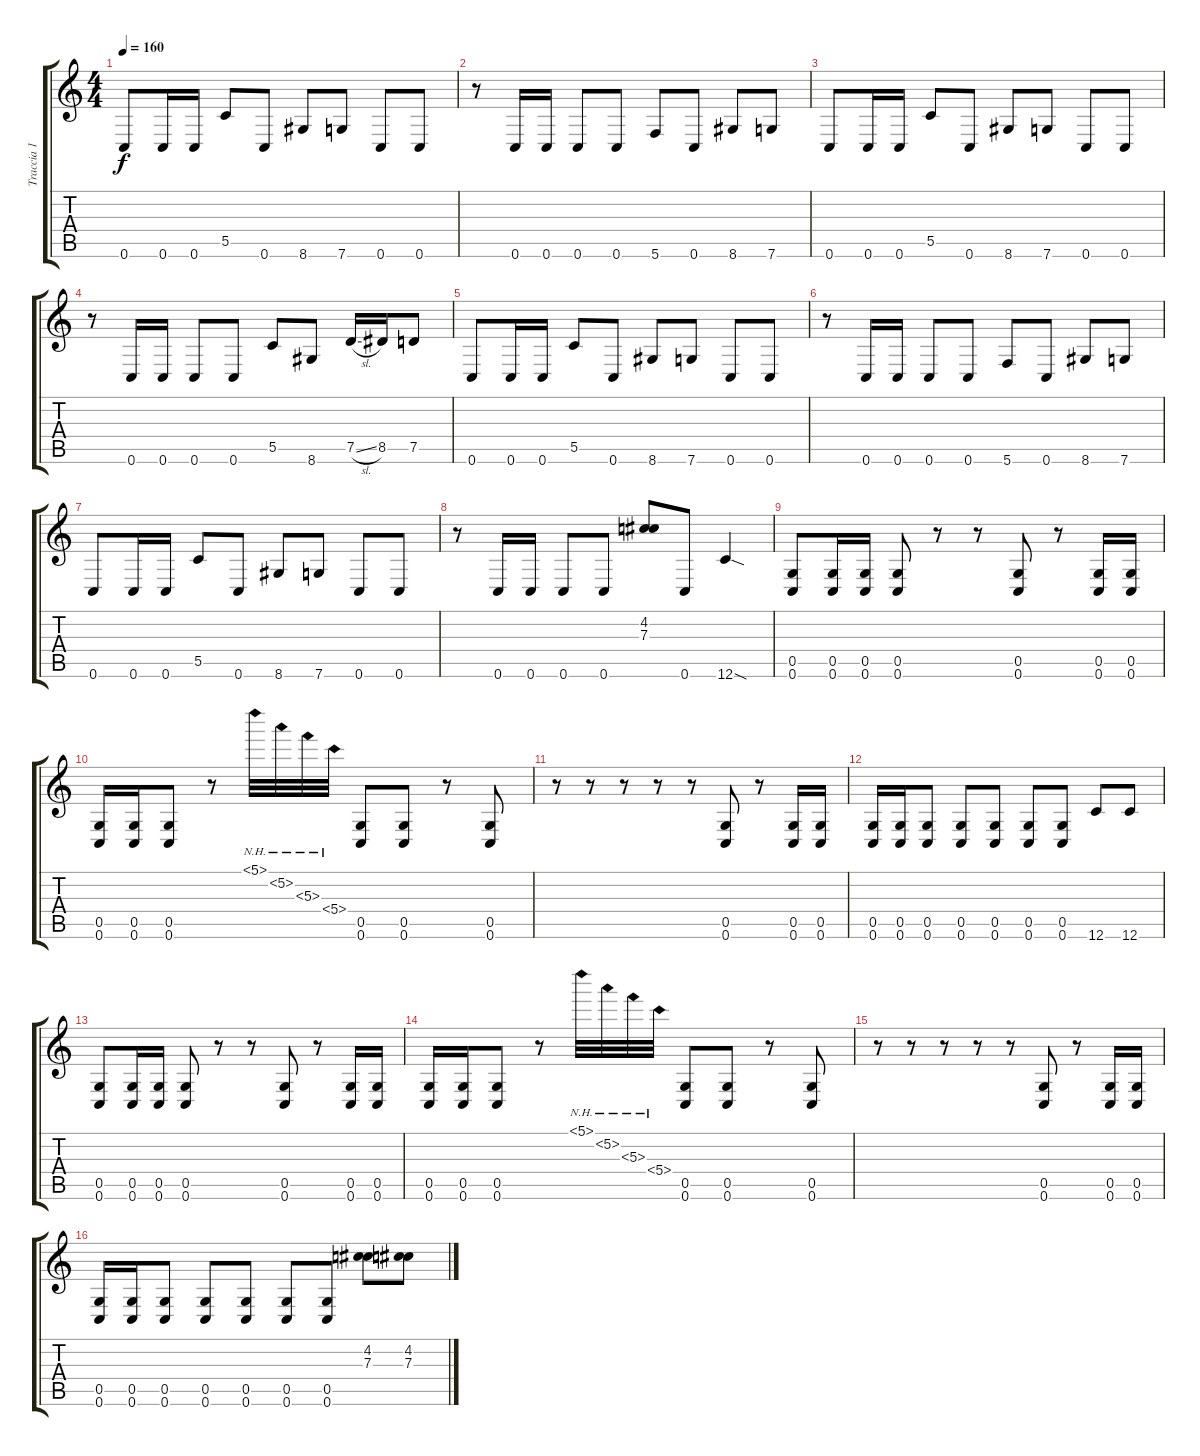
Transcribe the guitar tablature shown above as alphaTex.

\track ("Traccia 1" "Traccia 1") {instrument distortionguitar}
\staff {score tabs}
\tuning (D4 A3 F3 C3 G2 C2) {hide}
\ts (4 4)
\tempo 160
\clef g2
\ks c
0.6.8{dy f} 0.6.16 0.6.16 5.5.8 0.6.8 8.6.8 7.6.8 0.6.8 0.6.8 |
r.8 0.6.16 0.6.16 0.6.8 0.6.8 5.6.8 0.6.8 8.6.8 7.6.8 |
0.6.8 0.6.16 0.6.16 5.5.8 0.6.8 8.6.8 7.6.8 0.6.8 0.6.8 |
r.8 0.6.16 0.6.16 0.6.8 0.6.8 5.5.8 8.6.8 7.5{sl}.16 8.5.16 7.5.8 |
0.6.8 0.6.16 0.6.16 5.5.8 0.6.8 8.6.8 7.6.8 0.6.8 0.6.8 |
r.8 0.6.16 0.6.16 0.6.8 0.6.8 5.6.8 0.6.8 8.6.8 7.6.8 |
0.6.8 0.6.16 0.6.16 5.5.8 0.6.8 8.6.8 7.6.8 0.6.8 0.6.8 |
r.8 0.6.16 0.6.16 0.6.8 0.6.8 (4.2 7.3).8 0.6.8 12.6{sod}.4 |
(0.5 0.6).8 (0.5 0.6).16 (0.5 0.6).16 (0.5 0.6).8 r.8 r.8 (0.5 0.6).8 r.8 (0.5 0.6).16 (0.5 0.6).16 |
(0.5 0.6).16 (0.5 0.6).16 (0.5 0.6).8 r.8 5.1{nh}.32 5.2{nh}.32 5.3{nh}.32 5.4{nh}.32 (0.5 0.6).8 (0.5 0.6).8 r.8 (0.5 0.6).8 |
r.8 r.8 r.8 r.8 r.8 (0.5 0.6).8 r.8 (0.5 0.6).16 (0.5 0.6).16 |
(0.5 0.6).16 (0.5 0.6).16 (0.5 0.6).8 (0.5 0.6).8 (0.5 0.6).8 (0.5 0.6).8 (0.5 0.6).8 12.6.8 12.6.8 |
(0.5 0.6).8 (0.5 0.6).16 (0.5 0.6).16 (0.5 0.6).8 r.8 r.8 (0.5 0.6).8 r.8 (0.5 0.6).16 (0.5 0.6).16 |
(0.5 0.6).16 (0.5 0.6).16 (0.5 0.6).8 r.8 5.1{nh}.32 5.2{nh}.32 5.3{nh}.32 5.4{nh}.32 (0.5 0.6).8 (0.5 0.6).8 r.8 (0.5 0.6).8 |
r.8 r.8 r.8 r.8 r.8 (0.5 0.6).8 r.8 (0.5 0.6).16 (0.5 0.6).16 |
(0.5 0.6).16 (0.5 0.6).16 (0.5 0.6).8 (0.5 0.6).8 (0.5 0.6).8 (0.5 0.6).8 (0.5 0.6).8 (4.2 7.3).8 (4.2 7.3).8
